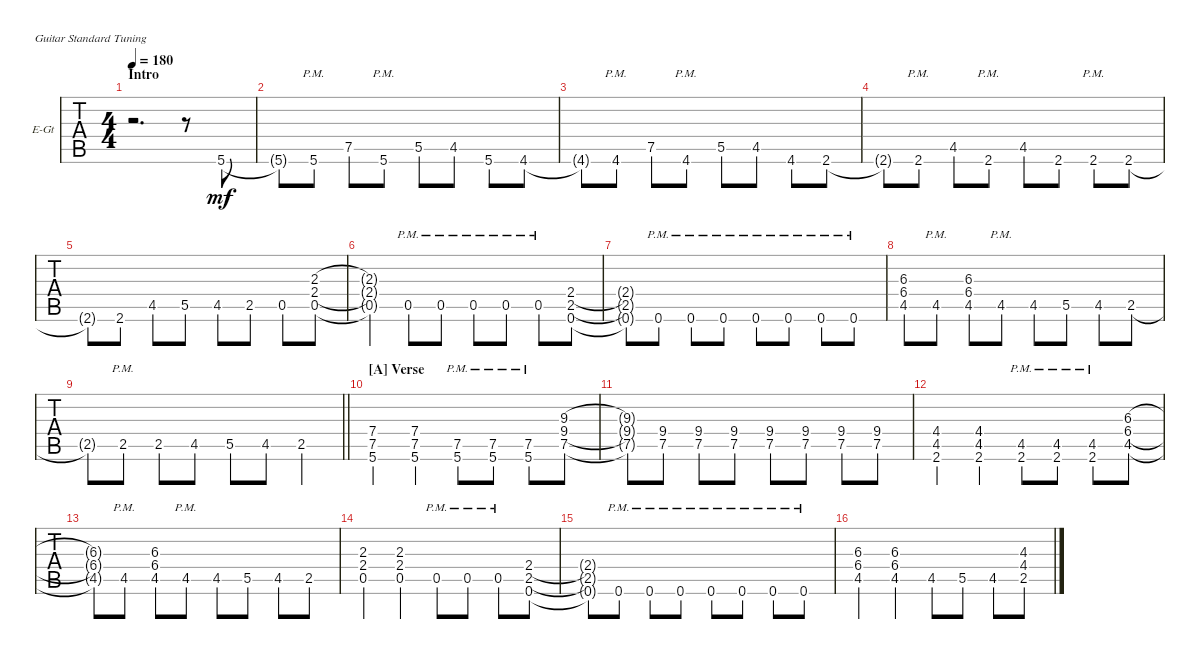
\defaultSystemsLayout 4
\bracketExtendMode groupsimilarinstruments
\firstSystemTrackNameOrientation horizontal
\otherSystemsTrackNameOrientation horizontal
\track ("Matthew" "E-Gt") {instrument distortionguitar}
\staff {tabs}
\tuning (E4 B3 G3 D3 A2 E2)
\ts (4 4)
\section ("" "Intro")
\tempo 180
\clef g2
\ks c
r.2{d dy mf instrument distortionguitar} r.8 5.6.8 |
5.6{t}.8 5.6{pm}.8 7.5.8 5.6{pm}.8 5.5.8 4.5.8 5.6.8 4.6.8 |
4.6{t}.8 4.6{pm}.8 7.5.8 4.6{pm}.8 5.5.8 4.5.8 4.6.8 2.6.8 |
2.6{t}.8 2.6{pm}.8 4.5.8 2.6{pm}.8 4.5.8 2.6.8 2.6{pm}.8 2.6.8 |
2.6{t}.8 2.6.8 4.5.8 5.5.8 4.5.8 2.5.8 0.5.8 (0.5 2.4 2.3).8 |
(0.5{t} 2.4{t} 2.3{t}).4 0.5{pm}.8 0.5{pm}.8 0.5{pm}.8 0.5{pm}.8 0.5{pm}.8 (0.6 2.5 2.4).8 |
(0.6{t} 2.5{t} 2.4{t}).8 0.6{pm}.8 0.6{pm}.8 0.6{pm}.8 0.6{pm}.8 0.6{pm}.8 0.6{pm}.8 0.6{pm}.8 |
(4.5 6.4 6.3).8 4.5{pm}.8 (4.5 6.4 6.3).8 4.5{pm}.8 4.5.8 5.5.8 4.5.8 2.5.8 |
\barLineRight lightlight
2.5{t}.8 2.5{pm}.8 2.5.8 4.5.8 5.5.8 4.5.8 2.5.4 |
\section ("A" "Verse")
(5.6 7.5 7.4).4 (5.6 7.5 7.4).4 (5.6{pm} 7.5{pm}).8 (5.6{pm} 7.5{pm}).8 (5.6{pm} 7.5{pm}).8 (7.5 9.4 9.3).8 |
(7.5{t} 9.4{t} 9.3{t}).8 (7.5 9.4).8 (7.5 9.4).8 (7.5 9.4).8 (7.5 9.4).8 (7.5 9.4).8 (7.5 9.4).8 (7.5 9.4).8 |
(2.6 4.5 4.4).4 (2.6 4.5 4.4).4 (4.5{pm} 2.6{pm}).8 (2.6{pm} 4.5{pm}).8 (4.5{pm} 2.6{pm}).8 (4.5 6.4 6.3).8 |
(4.5{t} 6.4{t} 6.3{t}).8 4.5{pm}.8 (4.5 6.4 6.3).8 4.5{pm}.8 4.5.8 5.5.8 4.5.8 2.5.8 |
(2.4 2.3 0.5).4 (0.5 2.4 2.3).4 0.5{pm}.8 0.5{pm}.8 0.5{pm}.8 (0.6 2.5 2.4).8 |
(0.6{t} 2.5{t} 2.4{t}).8 0.6{pm}.8 0.6{pm}.8 0.6{pm}.8 0.6{pm}.8 0.6{pm}.8 0.6{pm}.8 0.6{pm}.8 |
(4.5 6.4 6.3).4 (4.5 6.4 6.3).4 4.5.8 5.5.8 4.5.8 (2.5 4.4 4.3).8
